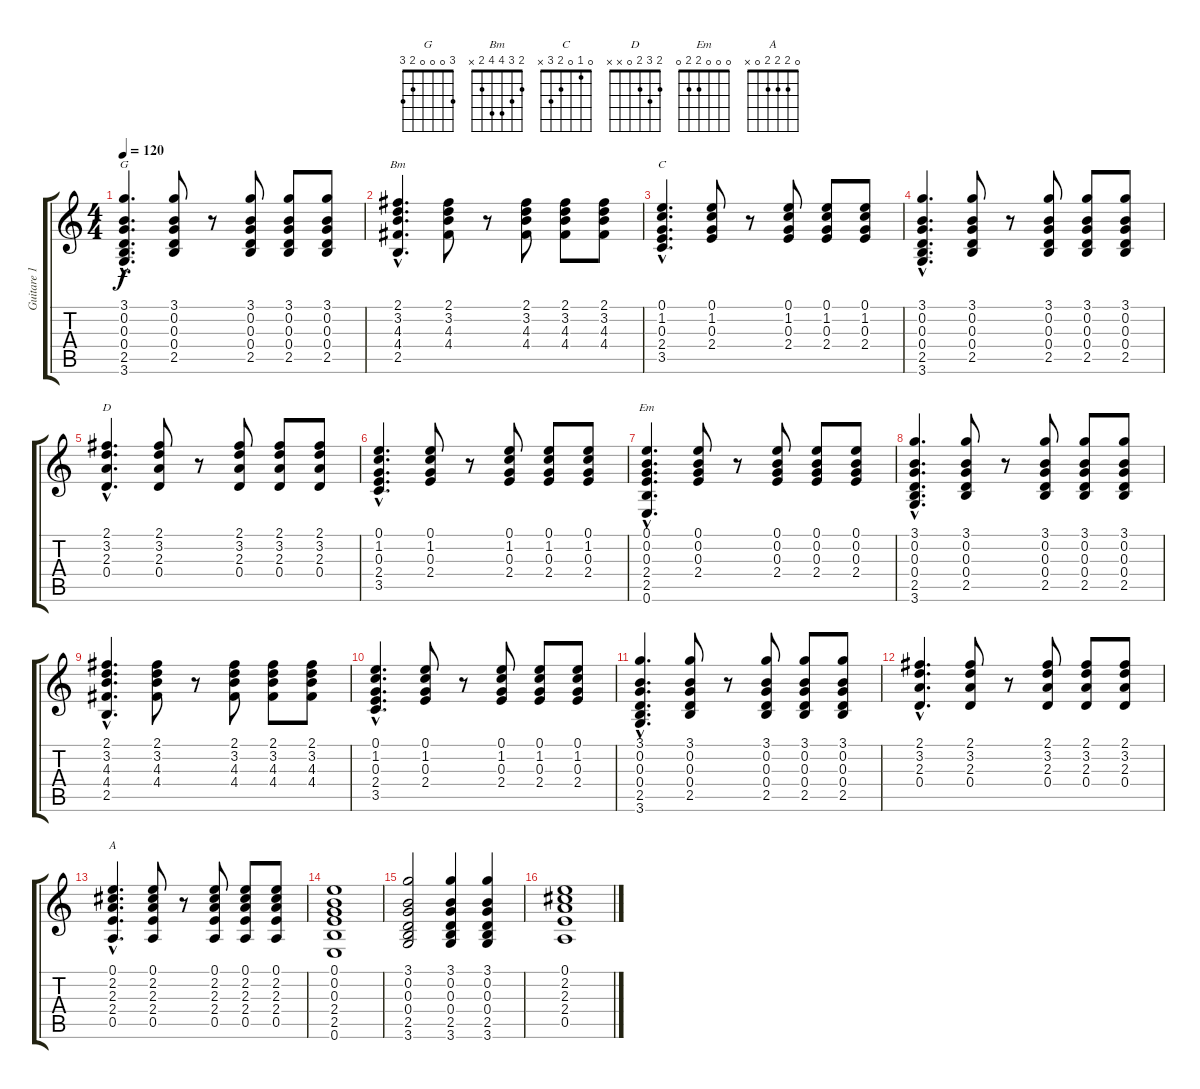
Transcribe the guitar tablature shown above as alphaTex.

\track ("Guitare 1" "Guitare 1") {instrument acousticguitarnylon}
\staff {score tabs}
\tuning (E4 B3 G3 D3 A2 E2) {hide}
\chord ("G" 3 0 0 0 2 3)
\chord ("Bm" 2 3 4 4 2 x)
\chord ("C" 0 1 0 2 3 x)
\chord ("D" 2 3 2 0 x x)
\chord ("Em" 0 0 0 2 2 0)
\chord ("A" 0 2 2 2 0 x)
\ts (4 4)
\tempo 120
\clef g2
\ks c
(3.1{hac} 0.2{hac} 0.3{hac} 0.4{hac} 2.5{hac} 3.6{hac}).4{d ch "G" dy f} (3.1 0.2 0.3 0.4 2.5).8 r.8 (3.1 0.2 0.3 0.4 2.5).8 (3.1 0.2 0.3 0.4 2.5).8 (3.1 0.2 0.3 0.4 2.5).8 |
(2.1{hac} 3.2{hac} 4.3{hac} 4.4{hac} 2.5{hac}).4{d ch "Bm"} (2.1 3.2 4.3 4.4).8 r.8 (2.1 3.2 4.3 4.4).8 (2.1 3.2 4.3 4.4).8 (2.1 3.2 4.3 4.4).8 |
(0.1{hac} 1.2{hac} 0.3{hac} 2.4{hac} 3.5{hac}).4{d ch "C"} (0.1 1.2 0.3 2.4).8 r.8 (0.1 1.2 0.3 2.4).8 (0.1 1.2 0.3 2.4).8 (0.1 1.2 0.3 2.4).8 |
(3.1{hac} 0.2{hac} 0.3{hac} 0.4{hac} 2.5{hac} 3.6{hac}).4{d} (3.1 0.2 0.3 0.4 2.5).8 r.8 (3.1 0.2 0.3 0.4 2.5).8 (3.1 0.2 0.3 0.4 2.5).8 (3.1 0.2 0.3 0.4 2.5).8 |
(2.1{hac} 3.2{hac} 2.3{hac} 0.4{hac}).4{d ch "D"} (2.1 3.2 2.3 0.4).8 r.8 (2.1 3.2 2.3 0.4).8 (2.1 3.2 2.3 0.4).8 (2.1 3.2 2.3 0.4).8 |
(0.1{hac} 1.2{hac} 0.3{hac} 2.4{hac} 3.5{hac}).4{d} (0.1 1.2 0.3 2.4).8 r.8 (0.1 1.2 0.3 2.4).8 (0.1 1.2 0.3 2.4).8 (0.1 1.2 0.3 2.4).8 |
(0.1{hac} 0.2{hac} 0.3{hac} 2.4{hac} 2.5{hac} 0.6{hac}).4{d ch "Em"} (0.1 0.2 0.3 2.4).8 r.8 (0.1 0.2 0.3 2.4).8 (0.1 0.2 0.3 2.4).8 (0.1 0.2 0.3 2.4).8 |
(3.1{hac} 0.2{hac} 0.3{hac} 0.4{hac} 2.5{hac} 3.6{hac}).4{d} (3.1 0.2 0.3 0.4 2.5).8 r.8 (3.1 0.2 0.3 0.4 2.5).8 (3.1 0.2 0.3 0.4 2.5).8 (3.1 0.2 0.3 0.4 2.5).8 |
(2.1{hac} 3.2{hac} 4.3{hac} 4.4{hac} 2.5{hac}).4{d} (2.1 3.2 4.3 4.4).8 r.8 (2.1 3.2 4.3 4.4).8 (2.1 3.2 4.3 4.4).8 (2.1 3.2 4.3 4.4).8 |
(0.1{hac} 1.2{hac} 0.3{hac} 2.4{hac} 3.5{hac}).4{d} (0.1 1.2 0.3 2.4).8 r.8 (0.1 1.2 0.3 2.4).8 (0.1 1.2 0.3 2.4).8 (0.1 1.2 0.3 2.4).8 |
(3.1{hac} 0.2{hac} 0.3{hac} 0.4{hac} 2.5{hac} 3.6{hac}).4{d} (3.1 0.2 0.3 0.4 2.5).8 r.8 (3.1 0.2 0.3 0.4 2.5).8 (3.1 0.2 0.3 0.4 2.5).8 (3.1 0.2 0.3 0.4 2.5).8 |
(2.1{hac} 3.2{hac} 2.3{hac} 0.4{hac}).4{d} (2.1 3.2 2.3 0.4).8 r.8 (2.1 3.2 2.3 0.4).8 (2.1 3.2 2.3 0.4).8 (2.1 3.2 2.3 0.4).8 |
(0.1{hac} 2.2{hac} 2.3{hac} 2.4{hac} 0.5{hac}).4{d ch "A"} (0.1 2.2 2.3 2.4 0.5).8 r.8 (0.1 2.2 2.3 2.4 0.5).8 (0.1 2.2 2.3 2.4 0.5).8 (0.1 2.2 2.3 2.4 0.5).8 |
(0.1 0.2 0.3 2.4 2.5 0.6).1 |
(3.1 0.2 0.3 0.4 2.5 3.6).2 (3.1 0.2 0.3 0.4 2.5 3.6).4 (3.1 0.2 0.3 0.4 2.5 3.6).4 |
(0.1 2.2 2.3 2.4 0.5).1
